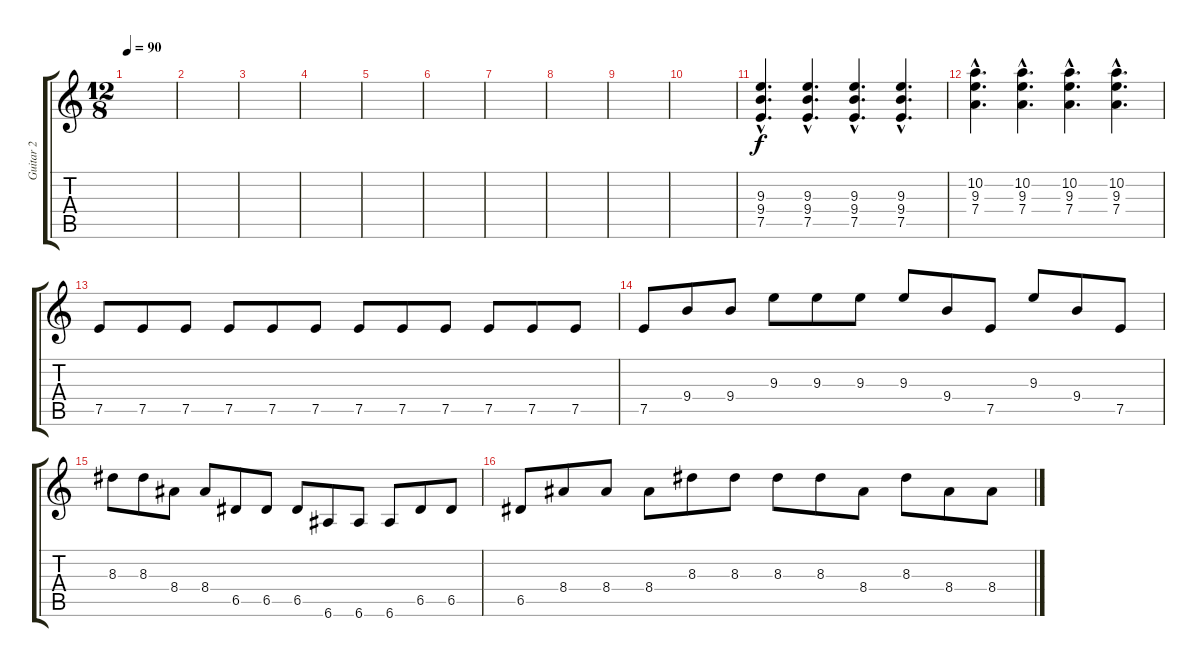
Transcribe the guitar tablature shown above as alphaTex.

\track ("Guitar 2" "Guitar 2") {instrument overdrivenguitar}
\staff {score tabs}
\tuning (E4 B3 G3 D3 A2 E2) {hide}
\ts (12 8)
\tempo 90
\clef g2
\ks c
|
|
|
|
|
|
|
|
|
|
(9.3{hac} 9.4{hac} 7.5{hac}).4{d} (9.3{hac} 9.4{hac} 7.5{hac}).4{d} (9.3{hac} 9.4{hac} 7.5{hac}).4{d} (9.3{hac} 9.4{hac} 7.5{hac}).4{d} |
(10.2{hac} 9.3{hac} 7.4{hac}).4{d} (10.2{hac} 9.3{hac} 7.4{hac}).4{d} (10.2{hac} 9.3{hac} 7.4{hac}).4{d} (10.2{hac} 9.3{hac} 7.4{hac}).4{d} |
7.5.8 7.5.8 7.5.8 7.5.8 7.5.8 7.5.8 7.5.8 7.5.8 7.5.8 7.5.8 7.5.8 7.5.8 |
7.5.8 9.4.8 9.4.8 9.3.8 9.3.8 9.3.8 9.3.8 9.4.8 7.5.8 9.3.8 9.4.8 7.5.8 |
8.3.8 8.3.8 8.4.8 8.4.8 6.5.8 6.5.8 6.5.8 6.6.8 6.6.8 6.6.8 6.5.8 6.5.8 |
6.5.8 8.4.8 8.4.8 8.4.8 8.3.8 8.3.8 8.3.8 8.3.8 8.4.8 8.3.8 8.4.8 8.4{ss}.8
